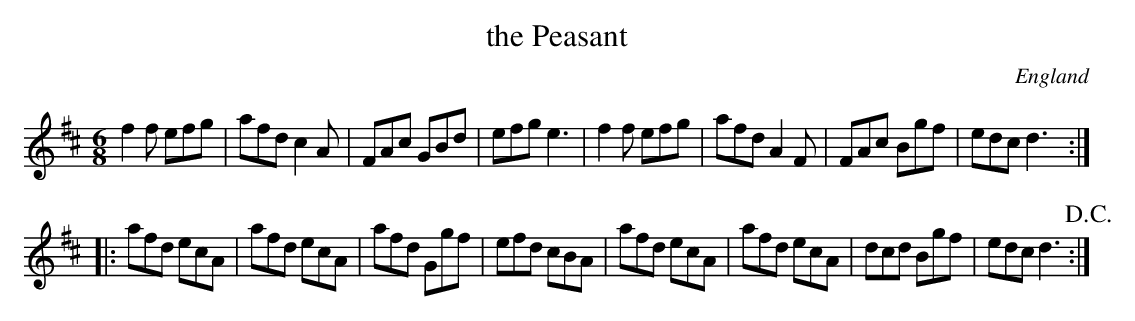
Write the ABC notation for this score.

X:1
T:the Peasant
L:1/8
M:6/8
O:England
K:D
f2f efg | afd c2A | FAc GBd | efg e3 | \
f2f efg | afd A2F | FAc Bgf | edc d3 ::
afd ecA | afd ecA | afd Ggf | efd cBA | \
afd ecA | afd ecA | dcd Bgf | edc d3 !D.C.! :|
